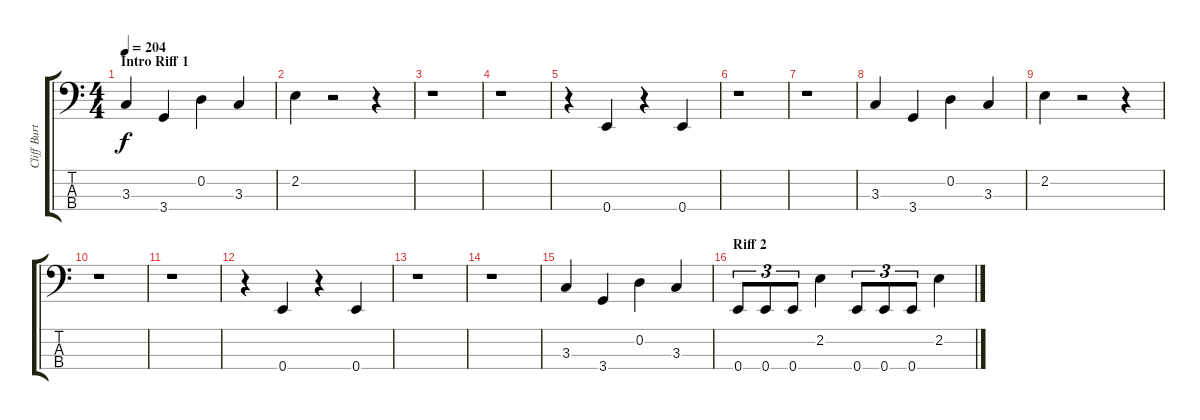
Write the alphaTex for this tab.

\track ("Cliff Burton (Bass)" "Cliff Burt") {instrument electricbassfinger}
\staff {score tabs}
\tuning (G2 D2 A1 E1) {hide}
\ts (4 4)
\section ("" "Intro Riff 1")
\tempo 204
\clef f4
\ks c
3.3.4{dy f instrument electricbassfinger} 3.4.4 0.2.4 3.3.4 |
2.2.4 r.2 r.4 |
r.1 |
r.1 |
r.4 0.4.4 r.4 0.4.4 |
r.1 |
r.1 |
3.3.4 3.4.4 0.2.4 3.3.4 |
2.2.4 r.2 r.4 |
r.1 |
r.1 |
r.4 0.4.4 r.4 0.4.4 |
r.1 |
r.1 |
3.3.4 3.4.4 0.2.4 3.3.4 |
\section ("" "Riff 2")
0.4.8{tu (3 2)} 0.4.8{tu (3 2)} 0.4.8{tu (3 2)} 2.2.4 0.4.8{tu (3 2)} 0.4.8{tu (3 2)} 0.4.8{tu (3 2)} 2.2.4
